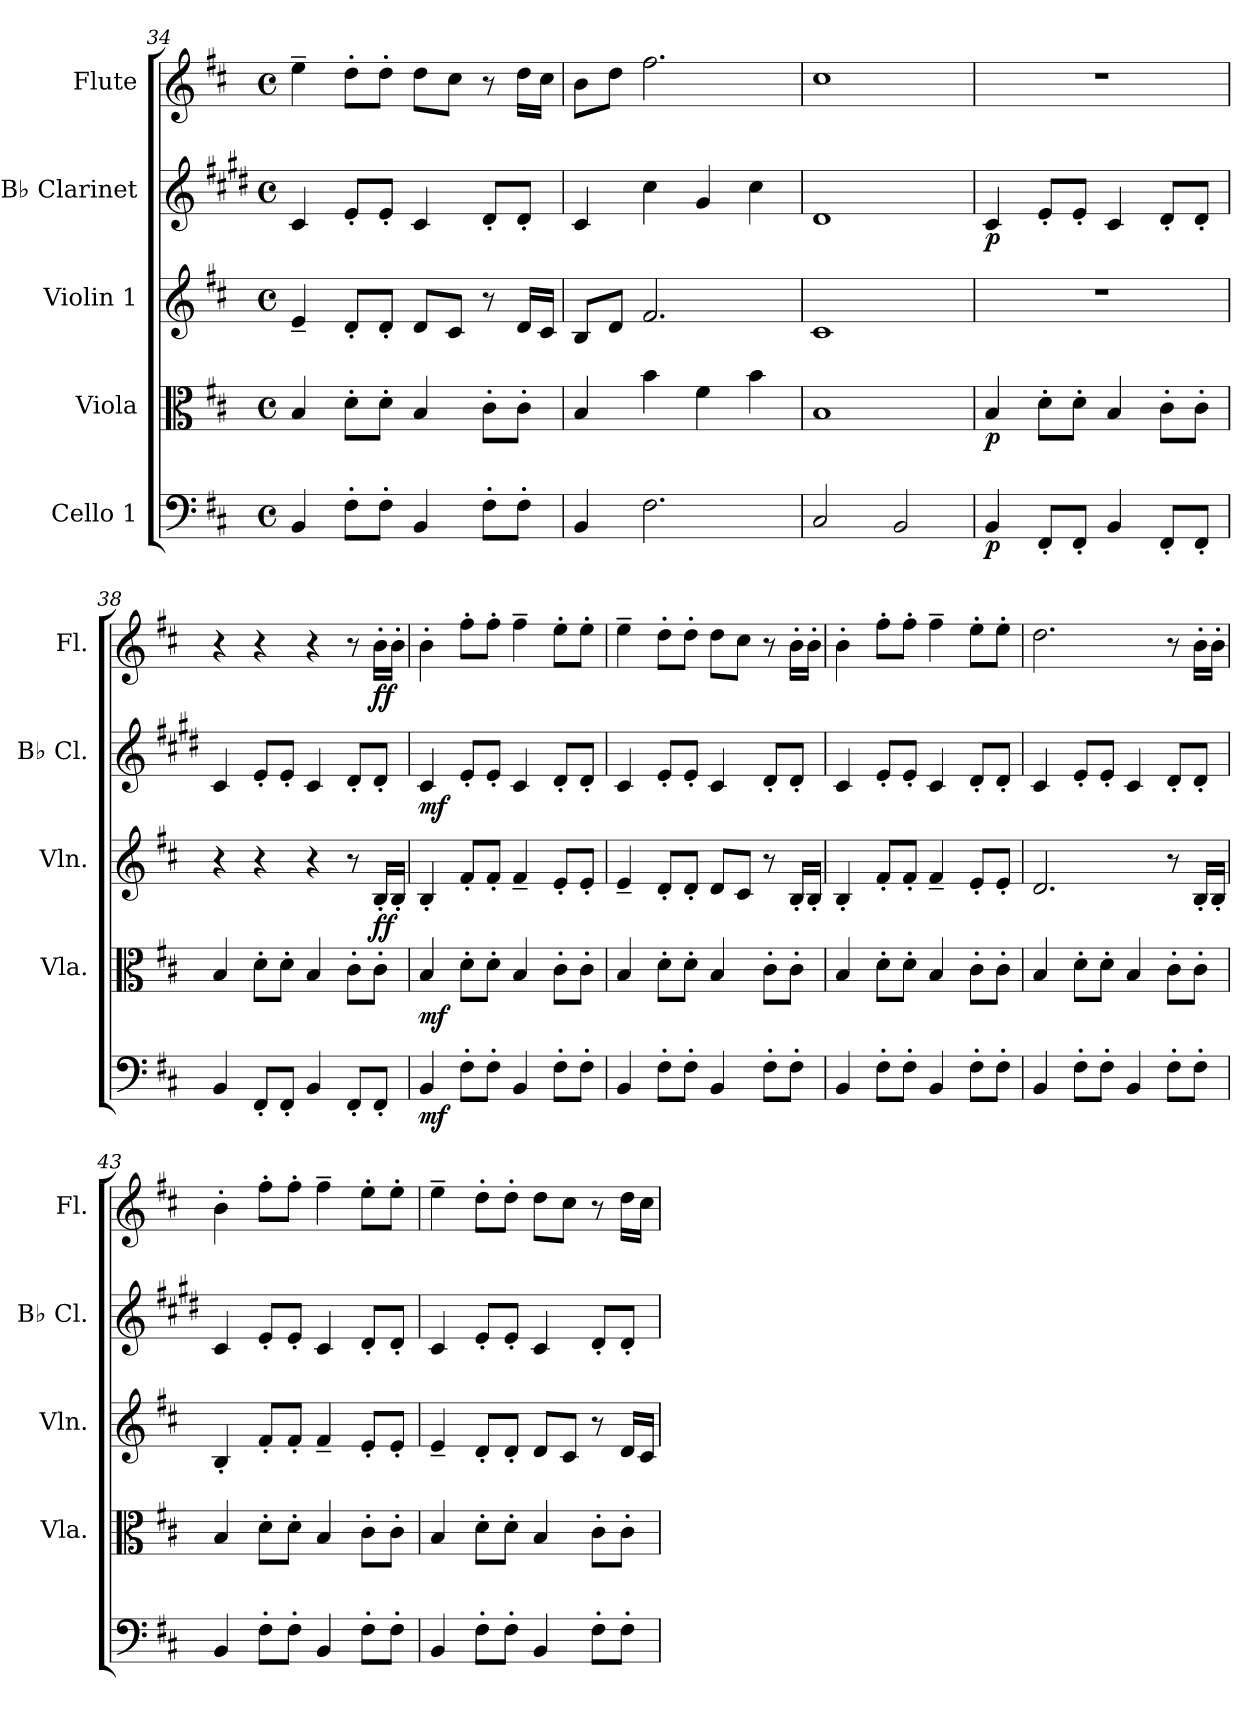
**kern	**dynam	**kern	**dynam	**kern	**dynam	**kern	**dynam	**kern	**dynam
*part5	*part5	*part4	*part4	*part3	*part3	*part2	*part2	*part1	*part1
*staff5	*staff5	*staff4	*staff4	*staff3	*staff3	*staff2	*staff2	*staff1	*staff1
*I"Cello 1	*	*I"Viola	*	*I"Violin 1	*	*I"B♭ Clarinet	*	*I"Flute	*
*	*	*I'Vla.	*	*I'Vln.	*	*I'B♭ Cl.	*	*I'Fl.	*
*clefF4	*	*clefC3	*	*clefG2	*	*clefG2	*	*clefG2	*
*	*	*	*	*	*	*ITrd1c2	*	*	*
*k[f#c#]	*	*k[f#c#]	*	*k[f#c#]	*	*k[f#c#]	*	*k[f#c#]	*
*M4/4	*	*M4/4	*	*M4/4	*	*M4/4	*	*M4/4	*
*met(c)	*	*met(c)	*	*met(c)	*	*met(c)	*	*met(c)	*
=34	=34	=34	=34	=34	=34	=34	=34	=34	=34
4BB/	.	4B/	.	4e~/	.	4B/	.	4ee~\	.
8F#'\L	.	8d'\L	.	8d'/L	.	8d'/L	.	8dd'\L	.
8F#'\J	.	8d'\J	.	8d'/J	.	8d'/J	.	8dd'\J	.
4BB/	.	4B/	.	8d/L	.	4B/	.	8dd\L	.
.	.	.	.	8c#/J	.	.	.	8cc#\J	.
8F#'\L	.	8c#'\L	.	8r	.	8c#'/L	.	8r	.
8F#'\J	.	8c#'\J	.	16d/LL	.	8c#'/J	.	16dd\LL	.
.	.	.	.	16c#/JJ	.	.	.	16cc#\JJ	.
=35	=35	=35	=35	=35	=35	=35	=35	=35	=35
4BB/	.	4B/	.	8B/L	.	4B/	.	8b\L	.
.	.	.	.	8d/J	.	.	.	8dd\J	.
2.F#\	.	4b\	.	2.f#/	.	4b\	.	2.ff#\	.
.	.	4f#\	.	.	.	4f#/	.	.	.
.	.	4b\	.	.	.	4b\	.	.	.
=36	=36	=36	=36	=36	=36	=36	=36	=36	=36
2C#/	.	1B	.	1c#	.	1c#	.	1cc#	.
2BB/	.	.	.	.	.	.	.	.	.
=37	=37	=37	=37	=37	=37	=37	=37	=37	=37
!	!LO:DY:b	!	!LO:DY:b	!	!	!	!LO:DY:b	!	!
4BB/	p	4B/	p	1r	.	4B/	p	1r	.
8FF#'/L	.	8d'\L	.	.	.	8d'/L	.	.	.
8FF#'/J	.	8d'\J	.	.	.	8d'/J	.	.	.
4BB/	.	4B/	.	.	.	4B/	.	.	.
8FF#'/L	.	8c#'\L	.	.	.	8c#'/L	.	.	.
8FF#'/J	.	8c#'\J	.	.	.	8c#'/J	.	.	.
!!LO:LB:g=z
=38	=38	=38	=38	=38	=38	=38	=38	=38	=38
4BB/	.	4B/	.	4r	.	4B/	.	4r	.
8FF#'/L	.	8d'\L	.	4r	.	8d'/L	.	4r	.
8FF#'/J	.	8d'\J	.	.	.	8d'/J	.	.	.
4BB/	.	4B/	.	4r	.	4B/	.	4r	.
8FF#'/L	.	8c#'\L	.	8r	.	8c#'/L	.	8r	.
!	!	!	!	!	!LO:DY:b	!	!	!	!LO:DY:b
8FF#'/J	.	8c#'\J	.	16B'/LL	ff	8c#'/J	.	16b'\LL	ff
.	.	.	.	16B'/JJ	.	.	.	16b'\JJ	.
=39	=39	=39	=39	=39	=39	=39	=39	=39	=39
!	!LO:DY:b	!	!LO:DY:b	!	!	!	!LO:DY:b	!	!
4BB/	mf	4B/	mf	4B'/	.	4B/	mf	4b'\	.
8F#'\L	.	8d'\L	.	8f#'/L	.	8d'/L	.	8ff#'\L	.
8F#'\J	.	8d'\J	.	8f#'/J	.	8d'/J	.	8ff#'\J	.
4BB/	.	4B/	.	4f#~/	.	4B/	.	4ff#~\	.
8F#'\L	.	8c#'\L	.	8e'/L	.	8c#'/L	.	8ee'\L	.
8F#'\J	.	8c#'\J	.	8e'/J	.	8c#'/J	.	8ee'\J	.
=40	=40	=40	=40	=40	=40	=40	=40	=40	=40
4BB/	.	4B/	.	4e~/	.	4B/	.	4ee~\	.
8F#'\L	.	8d'\L	.	8d'/L	.	8d'/L	.	8dd'\L	.
8F#'\J	.	8d'\J	.	8d'/J	.	8d'/J	.	8dd'\J	.
4BB/	.	4B/	.	8d/L	.	4B/	.	8dd\L	.
.	.	.	.	8c#/J	.	.	.	8cc#\J	.
8F#'\L	.	8c#'\L	.	8r	.	8c#'/L	.	8r	.
8F#'\J	.	8c#'\J	.	16B'/LL	.	8c#'/J	.	16b'\LL	.
.	.	.	.	16B'/JJ	.	.	.	16b'\JJ	.
=41	=41	=41	=41	=41	=41	=41	=41	=41	=41
4BB/	.	4B/	.	4B'/	.	4B/	.	4b'\	.
8F#'\L	.	8d'\L	.	8f#'/L	.	8d'/L	.	8ff#'\L	.
8F#'\J	.	8d'\J	.	8f#'/J	.	8d'/J	.	8ff#'\J	.
4BB/	.	4B/	.	4f#~/	.	4B/	.	4ff#~\	.
8F#'\L	.	8c#'\L	.	8e'/L	.	8c#'/L	.	8ee'\L	.
8F#'\J	.	8c#'\J	.	8e'/J	.	8c#'/J	.	8ee'\J	.
=42	=42	=42	=42	=42	=42	=42	=42	=42	=42
4BB/	.	4B/	.	2.d/	.	4B/	.	2.dd\	.
8F#'\L	.	8d'\L	.	.	.	8d'/L	.	.	.
8F#'\J	.	8d'\J	.	.	.	8d'/J	.	.	.
4BB/	.	4B/	.	.	.	4B/	.	.	.
8F#'\L	.	8c#'\L	.	8r	.	8c#'/L	.	8r	.
8F#'\J	.	8c#'\J	.	16B'/LL	.	8c#'/J	.	16b'\LL	.
.	.	.	.	16B'/JJ	.	.	.	16b'\JJ	.
!!LO:PB:g=z
=43	=43	=43	=43	=43	=43	=43	=43	=43	=43
4BB/	.	4B/	.	4B'/	.	4B/	.	4b'\	.
8F#'\L	.	8d'\L	.	8f#'/L	.	8d'/L	.	8ff#'\L	.
8F#'\J	.	8d'\J	.	8f#'/J	.	8d'/J	.	8ff#'\J	.
4BB/	.	4B/	.	4f#~/	.	4B/	.	4ff#~\	.
8F#'\L	.	8c#'\L	.	8e'/L	.	8c#'/L	.	8ee'\L	.
8F#'\J	.	8c#'\J	.	8e'/J	.	8c#'/J	.	8ee'\J	.
=44	=44	=44	=44	=44	=44	=44	=44	=44	=44
4BB/	.	4B/	.	4e~/	.	4B/	.	4ee~\	.
8F#'\L	.	8d'\L	.	8d'/L	.	8d'/L	.	8dd'\L	.
8F#'\J	.	8d'\J	.	8d'/J	.	8d'/J	.	8dd'\J	.
4BB/	.	4B/	.	8d/L	.	4B/	.	8dd\L	.
.	.	.	.	8c#/J	.	.	.	8cc#\J	.
8F#'\L	.	8c#'\L	.	8r	.	8c#'/L	.	8r	.
8F#'\J	.	8c#'\J	.	16d/LL	.	8c#'/J	.	16dd\LL	.
.	.	.	.	16c#/JJ	.	.	.	16cc#\JJ	.
=	=	=	=	=	=	=	=	=	=
*-	*-	*-	*-	*-	*-	*-	*-	*-	*-
